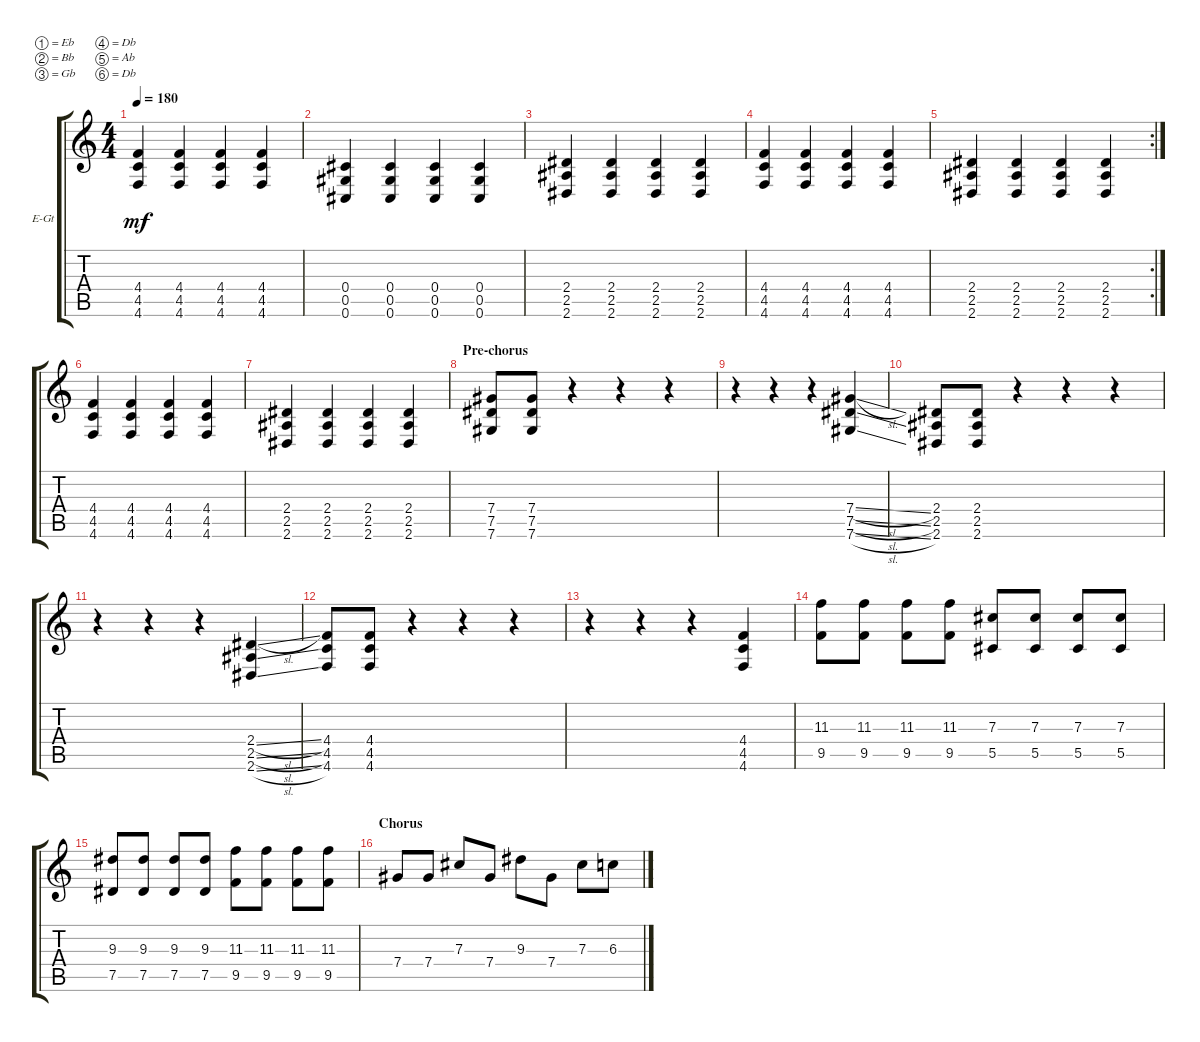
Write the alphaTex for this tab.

\defaultSystemsLayout 4
\bracketExtendMode groupsimilarinstruments
\firstSystemTrackNameOrientation horizontal
\otherSystemsTrackNameOrientation horizontal
\track ("Lead guitar" "E-Gt") {instrument overdrivenguitar}
\staff {score tabs}
\tuning (Eb4 Bb3 Gb3 Db3 Ab2 Db2)
\ts (4 4)
\tempo 180
\clef g2
\ks c
(4.6 4.5 4.4).4{dy mf} (4.6 4.5 4.4).4 (4.6 4.5 4.4).4 (4.6 4.5 4.4).4 |
(0.6 0.5 0.4).4 (0.6 0.5 0.4).4 (0.6 0.5 0.4).4 (0.6 0.5 0.4).4 |
(2.6 2.5 2.4).4 (2.6 2.5 2.4).4 (2.6 2.5 2.4).4 (2.6 2.5 2.4).4 |
(4.6 4.5 4.4).4 (4.6 4.5 4.4).4 (4.6 4.5 4.4).4 (4.6 4.5 4.4).4 |
\rc 2
(2.6 2.5 2.4).4 (2.6 2.5 2.4).4 (2.6 2.5 2.4).4 (2.6 2.5 2.4).4 |
(4.6 4.5 4.4).4 (4.6 4.5 4.4).4 (4.6 4.5 4.4).4 (4.6 4.5 4.4).4 |
(2.6 2.5 2.4).4 (2.6 2.5 2.4).4 (2.6 2.5 2.4).4 (2.6 2.5 2.4).4 |
\section ("" "Pre-chorus")
(7.6 7.5 7.4).8 (7.5 7.4 7.6).8 r.4 r.4 r.4 |
r.4 r.4 r.4 (7.5{sl} 7.6{sl} 7.4{sl}).4 |
(2.6 2.5 2.4).8 (2.4 2.5 2.6).8 r.4 r.4 r.4 |
r.4 r.4 r.4 (2.6{sl} 2.5{sl} 2.4{sl}).4 |
(4.4 4.5 4.6).8 (4.6 4.5 4.4).8 r.4 r.4 r.4 |
r.4 r.4 r.4 (4.6 4.5 4.4).4 |
(9.5 11.3).8 (9.5 11.3).8 (9.5 11.3).8 (9.5 11.3).8 (5.5 7.3).8 (5.5 7.3).8 (5.5 7.3).8 (5.5 7.3).8 |
(7.5 9.3).8 (7.5 9.3).8 (7.5 9.3).8 (7.5 9.3).8 (9.5 11.3).8 (9.5 11.3).8 (9.5 11.3).8 (9.5 11.3).8 |
\section ("" "Chorus")
7.4.8 7.4.8 7.3.8 7.4.8 9.3.8 7.4.8 7.3.8 6.3.8
